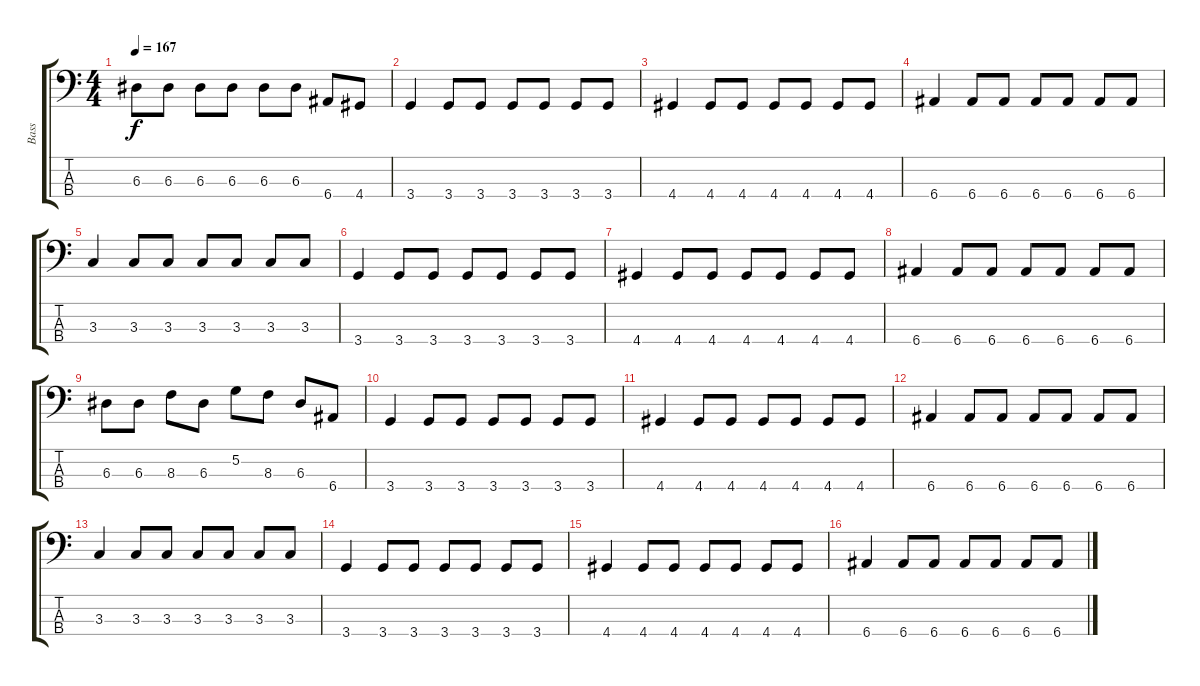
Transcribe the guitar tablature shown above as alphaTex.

\track ("Bass" "Bass") {instrument electricbasspick}
\staff {score tabs}
\tuning (G2 D2 A1 E1) {hide}
\ts (4 4)
\tempo 167
\clef f4
\ks c
6.3.8{dy f} 6.3.8 6.3.8 6.3.8 6.3.8 6.3.8 6.4.8 4.4.8 |
3.4.4 3.4.8 3.4.8 3.4.8 3.4.8 3.4.8 3.4.8 |
4.4.4 4.4.8 4.4.8 4.4.8 4.4.8 4.4.8 4.4.8 |
6.4.4 6.4.8 6.4.8 6.4.8 6.4.8 6.4.8 6.4.8 |
3.3.4 3.3.8 3.3.8 3.3.8 3.3.8 3.3.8 3.3.8 |
3.4.4 3.4.8 3.4.8 3.4.8 3.4.8 3.4.8 3.4.8 |
4.4.4 4.4.8 4.4.8 4.4.8 4.4.8 4.4.8 4.4.8 |
6.4.4 6.4.8 6.4.8 6.4.8 6.4.8 6.4.8 6.4.8 |
6.3.8 6.3.8 8.3.8 6.3.8 5.2.8 8.3.8 6.3.8 6.4.8 |
3.4.4 3.4.8 3.4.8 3.4.8 3.4.8 3.4.8 3.4.8 |
4.4.4 4.4.8 4.4.8 4.4.8 4.4.8 4.4.8 4.4.8 |
6.4.4 6.4.8 6.4.8 6.4.8 6.4.8 6.4.8 6.4.8 |
3.3.4 3.3.8 3.3.8 3.3.8 3.3.8 3.3.8 3.3.8 |
3.4.4 3.4.8 3.4.8 3.4.8 3.4.8 3.4.8 3.4.8 |
4.4.4 4.4.8 4.4.8 4.4.8 4.4.8 4.4.8 4.4.8 |
6.4.4 6.4.8 6.4.8 6.4.8 6.4.8 6.4.8 6.4.8
